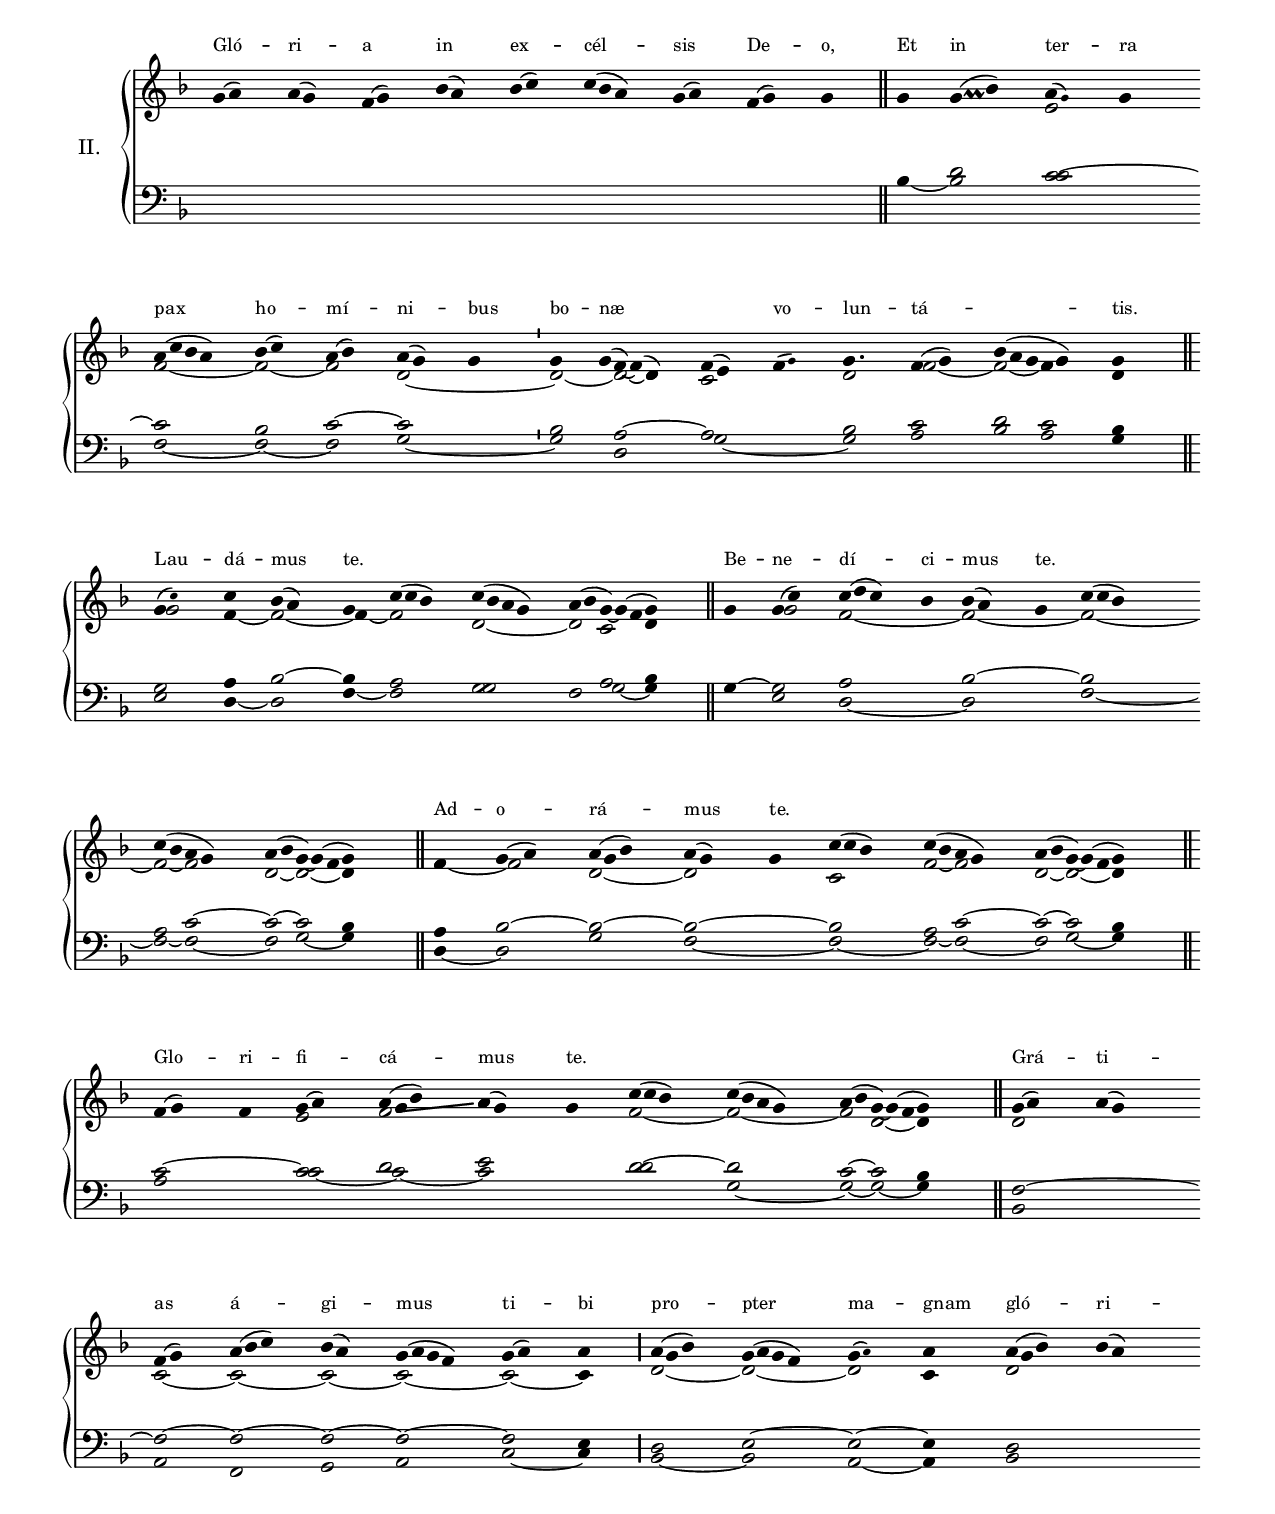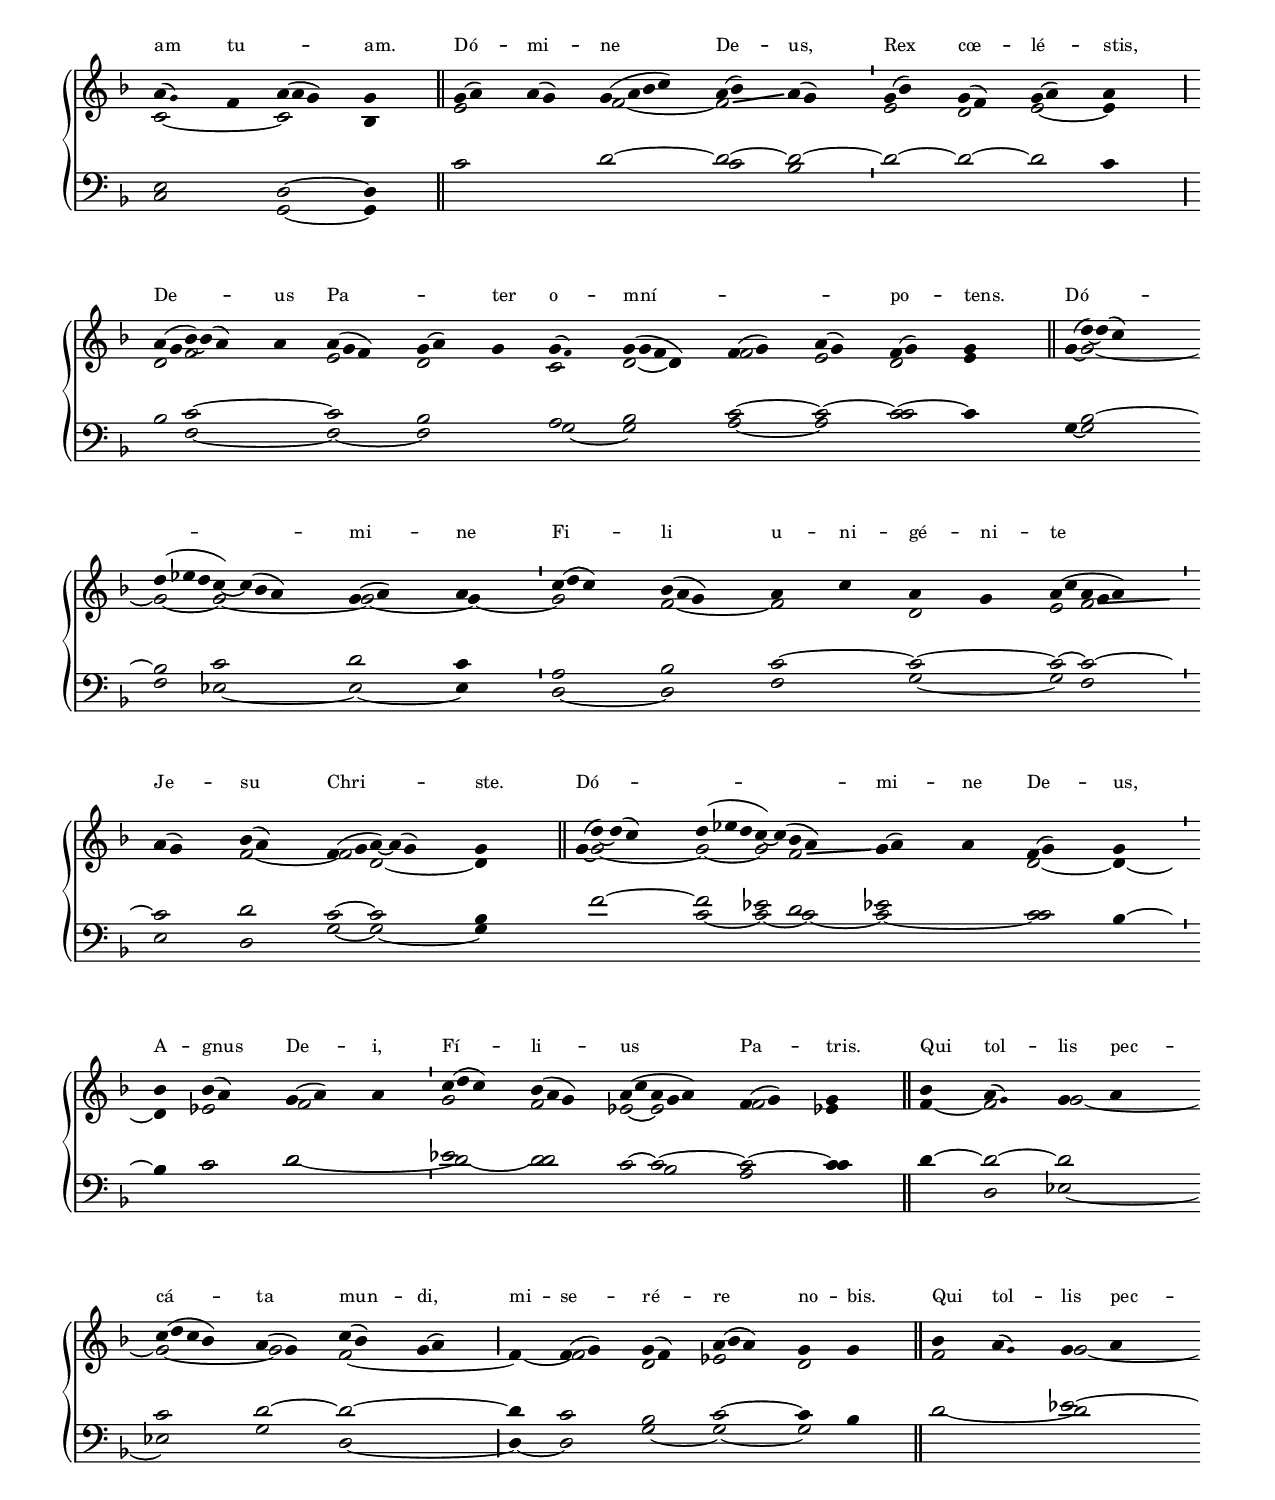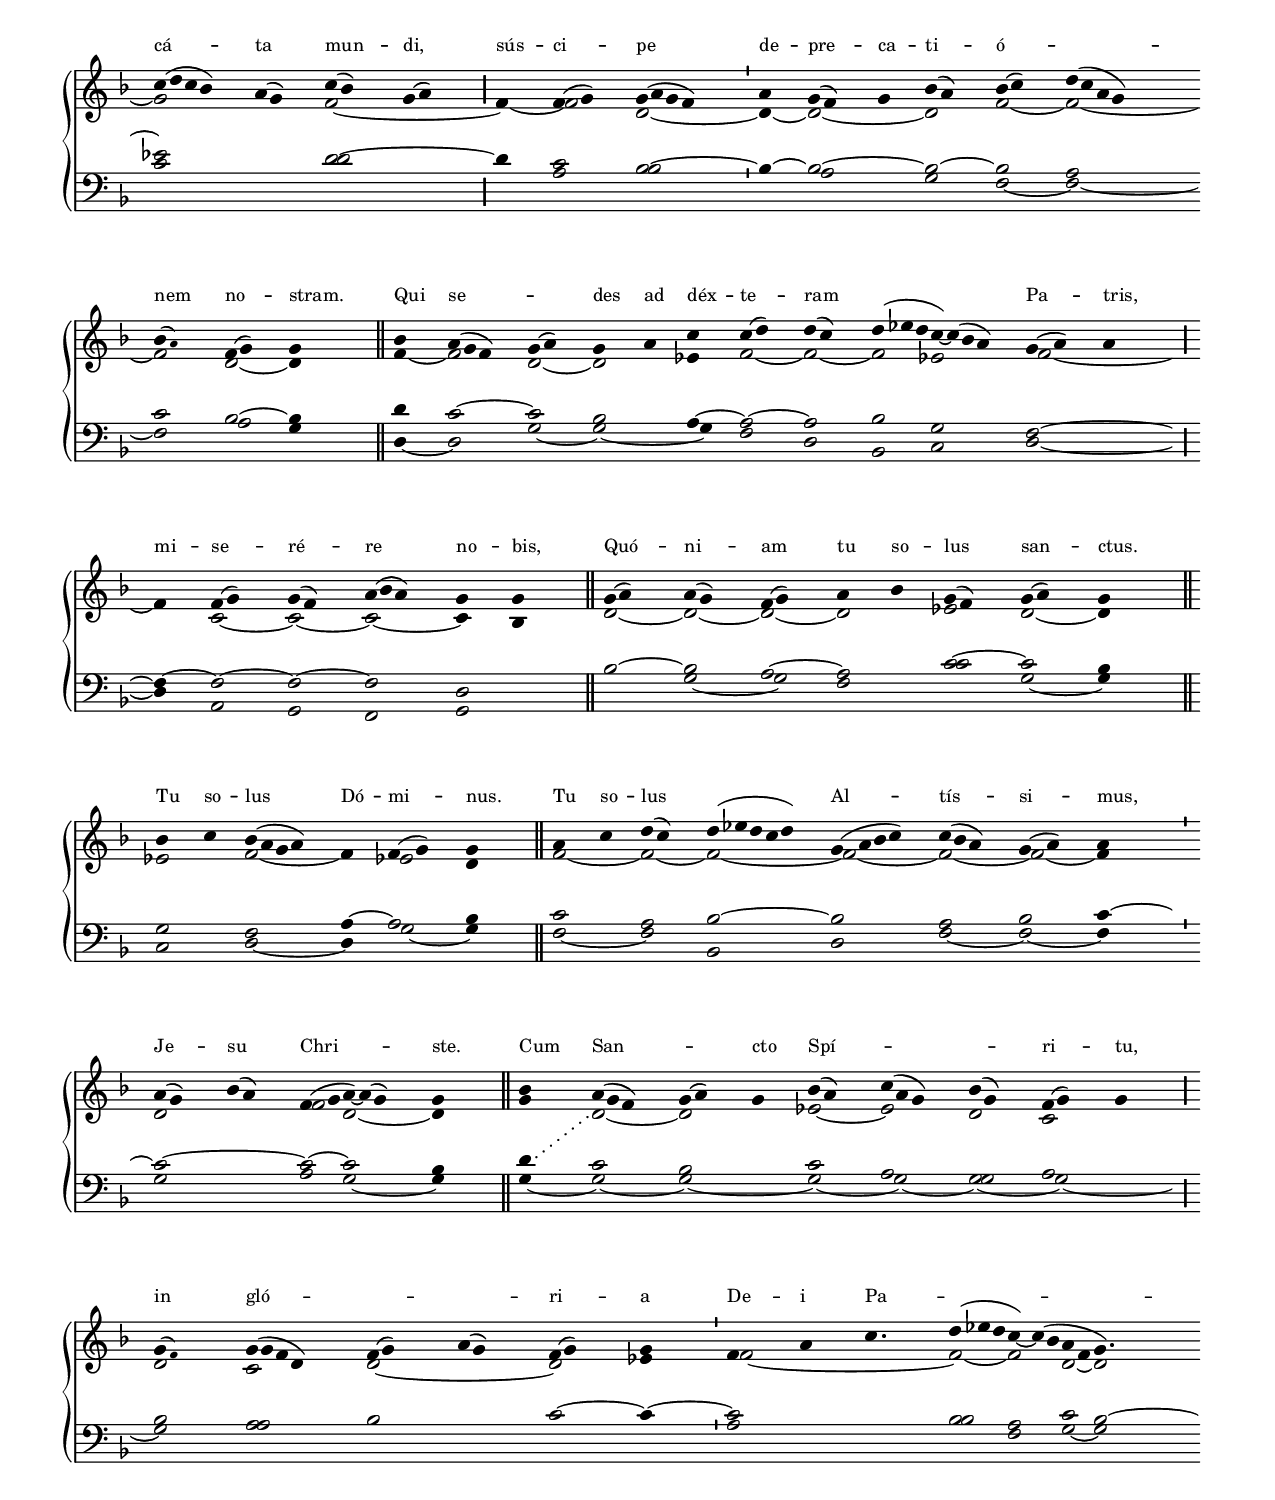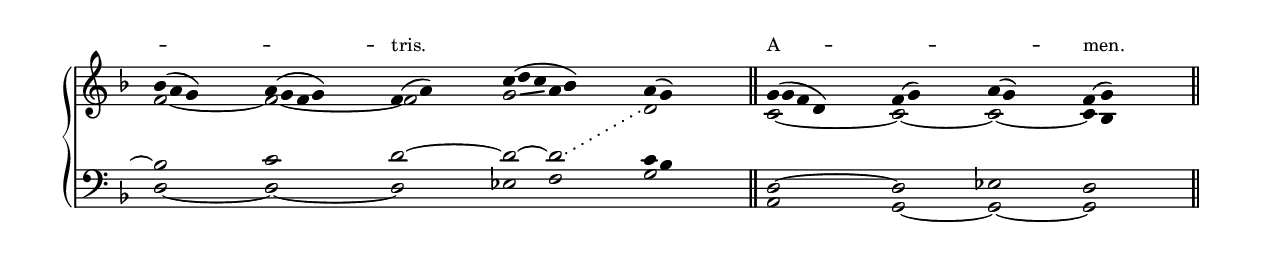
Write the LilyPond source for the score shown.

\version "2.18"
\include "gregorian.ly"
\include "noh2.ily"

%Page reference: page v.144
%(volume.page)

global = {
 \key g \dorian
 \cadenzaOn 
 \override Glissando #'thickness = #2.0
 \override Glissando #'breakable = ##t
}

chantText = \lyricmode {
Gló -- ri -- a in ex -- cél -- sis De -- o, 
Et in ter -- ra pax ho -- mí -- ni -- bus bo -- næ _ vo -- lun -- tá -- _ tis. 
Lau -- dá -- mus te. _ _ _ 
Be -- ne -- dí -- ci -- mus te. _ _ _ 
Ad -- o -- rá -- mus te. _ _ _ 
Glo -- ri -- fi -- cá -- mus te. _ _ _ 
Grá -- ti -- as á -- gi -- mus ti -- bi 
pro -- pter ma -- gnam gló -- ri -- am tu -- _ am. 
Dó -- mi -- ne De -- us, Rex cœ -- lé -- stis, 
De -- us Pa -- _ ter o -- mní -- _ _ po -- tens. 
Dó -- _ mi -- ne Fi -- li u -- ni -- gé -- ni -- te Je -- su Chri -- ste. 
Dó -- _ mi -- ne De -- us, A -- gnus De -- i, Fí -- li -- us Pa -- tris. 
Qui tol -- lis pec -- cá -- ta mun -- di, 
mi -- se -- ré -- re no -- bis. 
Qui tol -- lis pec -- cá -- ta mun -- di, 
sús -- ci -- pe de -- pre -- ca -- ti -- ó -- _ nem no -- stram. 
Qui se -- _ des ad déx -- te -- ram _ Pa -- tris, 
mi -- se -- ré -- re no -- bis, 
Quó -- ni -- am tu so -- lus san -- ctus. 
Tu so -- lus Dó -- mi -- nus. 
Tu so -- lus _ Al -- tís -- si -- mus, Je -- su Chri -- ste. 
Cum San -- _ cto Spí -- _ _ ri -- tu, 
in gló -- _ _ ri -- a De -- i Pa -- _ _ _ tris. _ _ 
A -- _ _ men. }

chantMusic = {
\tieDown   g'4 ( a'4) a'4 ( g'4) f'4 ( g'4) bes'4 ( a'4) bes'4 ( c''4) c''4 ( bes'4 a'4) g'4 ( a'4) f'4 ( g'4) g'4 \finalis
 g'4 g'4 ( \quil a' bes'4) a'4 ( \once \tweak #'font-size #-4 g' ) g'4 \forceBreak
 a'4 ( c''4 bes'4 a'4) bes'4 ( c''4) a'4 ( bes'4) a'4 ( g'4) g'4 \divisioMinima
 g'4 g'4 ( f'4) ~ f'4 ( d'4) f'4 ( e'4) f'4 ( \once \tweak #'font-size #-4 g' ) g'4. f'4 ( g'4) bes'4 ( a'4 g'4 f'4 g'4) g'4 \finalis \forceBreak

 g'4 ( \once \tweak #'font-size #-4 c'' ) c''4 bes'4 ( a'4) g'4 c''4 ( c''4 bes'4) c''4 ( bes'4 a'4 g'4) a'4 ( bes'4 g'4) ~ g'4 ( f'4 g'4) \finalis
 g'4 g'4 ( c''4) c''4 ( d''4 c''4) bes'4 bes'4 ( a'4) g'4 c''4 ( c''4 bes'4) \forceBreak
 c''4 ( bes'4 a'4 g'4) a'4 ( bes'4 g'4) ~ g'4 ( f'4 g'4) \finalis
 f'4 g'4 ( a'4) a'4 ( g'4 bes'4) a'4 ( g'4) g'4 c''4 ( c''4 bes'4) c''4 ( bes'4 a'4 g'4) a'4 ( bes'4 g'4) ~ g'4 ( f'4 g'4) \finalis \forceBreak

 f'4 ( g'4) f'4 g'4 ( a'4) a'4 ( g'4 bes'4) a'4 ( g'4) g'4 c''4 ( c''4 bes'4) c''4 ( bes'4 a'4 g'4) a'4 ( bes'4 g'4) ~ g'4 ( f'4 g'4) \finalis
 g'4 ( a'4) a'4 ( g'4) \forceBreak
 f'4 ( g'4) a'4 ( bes'4 c''4) bes'4 ( a'4) g'4 ( a'4 g'4 f'4) g'4 ( a'4) a'4 \divisioMaior
 a'4 ( g'4 bes'4) g'4 ( a'4 g'4 f'4) g'4 ( \once \tweak #'font-size #-4 a' ) a'4 a'4 ( g'4 bes'4) bes'4 ( a'4) \forceBreak
 a'4 ( \once \tweak #'font-size #-4 g' ) f'4 a'4 ( a'4 g'4) g'4 \finalis
 g'4 ( a'4) a'4 ( g'4) g'4 ( a'4 bes'4 c''4) a'4 ( bes'4) a'4 ( g'4) \divisioMinima
 g'4 ( bes'4) g'4 ( f'4) g'4 ( a'4) a'4 \divisioMaior \forceBreak

 a'4 ( g'4 bes'4) ~ bes'4 ( a'4) a'4 a'4 ( g'4 f'4) g'4 ( a'4) g'4 g'4 ( \once \tweak #'font-size #-4 f' ) g'4 ( g'4 f'4 d'4) f'4 ( g'4) a'4 ( g'4) f'4 ( g'4) g'4 \finalis
  g'4 ( d''4) ~ d''4 ( c''4) \forceBreak
 d''4 ( ees''4 d''4 c''4) ~ c''4 ( bes'4 a'4) g'4 ( a'4) a'4 \divisioMinima
 c''4 ( d''4 c''4) bes'4 ( a'4 g'4) a'4 c''4 a'4 g'4 a'4 ( c''4 a'4 g'4 a'4) \divisioMinima \forceBreak

 a'4 ( g'4) bes'4 ( a'4) f'4 ( g'4 a'4) ~ a'4 ( g'4) g'4 \finalis
  g'4 ( d''4) ~ d''4 ( c''4) d''4 ( ees''4 d''4 c''4) ~ c''4 ( bes'4 a'4) g'4 ( a'4) a'4 f'4 ( g'4) g'4 \divisioMinima \forceBreak

 bes'4 bes'4 ( a'4) g'4 ( a'4) a'4 \divisioMinima
 c''4 ( d''4 c''4) bes'4 ( a'4 g'4) a'4 ( c''4 a'4 g'4 a'4) f'4 ( g'4) g'4 \finalis
 bes'4 a'4 ( \once \tweak #'font-size #-4 g' ) g'4 a'4 \forceBreak
 c''4 ( d''4 c''4 bes'4) a'4 ( g'4) c''4 ( bes'4) g'4 ( a'4) \divisioMaior
 f'4 f'4 ( g'4) g'4 ( f'4) a'4 ( bes'4 a'4) g'4 g'4 \finalis
 bes'4 a'4 ( \once \tweak #'font-size #-4 g' ) g'4 a'4 \forceBreak
 c''4 ( d''4 c''4 bes'4) a'4 ( g'4) c''4 ( bes'4) g'4 ( a'4) \divisioMaior
 f'4 f'4 ( g'4) g'4 ( a'4 g'4 f'4) \divisioMinima
 a'4 g'4 ( f'4) g'4 bes'4 ( a'4) bes'4 ( c''4) d''4 ( c''4 a'4 g'4) \forceBreak
 bes'4 ( \once \tweak #'font-size #-4 a' ) f'4 ( g'4) g'4 \finalis
 bes'4 a'4 ( g'4 f'4) g'4 ( a'4) g'4 a'4 c''4 c''4 ( d''4)  d''4 ( c''4) d''4 ( ees''4 d''4 c''4) ~ c''4 ( bes'4 a'4) g'4 ( a'4) a'4 \divisioMaior \forceBreak

 f'4 f'4 ( g'4) g'4 ( f'4) a'4 ( bes'4 a'4) g'4 g'4 \finalis
 g'4 ( a'4) a'4 ( g'4) f'4 ( g'4) a'4 bes'4 g'4 ( f'4) g'4 ( a'4) g'4 \finalis \forceBreak

 bes'4 c''4 bes'4 ( a'4 g'4 a'4) f'4 f'4 ( g'4) g'4 \finalis
 a'4 c''4  d''4 ( c''4) d''4 ( ees''4 d''4 c''4 d''4) g'4 ( a'4 bes'4 c''4) c''4 ( bes'4 a'4) g'4 ( a'4) a'4 \divisioMinima \forceBreak

 a'4 ( g'4) bes'4 ( a'4) f'4 ( g'4 a'4) ~ a'4 ( g'4) g'4 \finalis
 bes'4 a'4 ( g'4 f'4) g'4 ( a'4) g'4 bes'4 ( a'4) c''4 ( a'4 g'4) bes'4 ( g'4) f'4 ( g'4) g'4 \divisioMaior \forceBreak

 g'4 ( \once \tweak #'font-size #-4 f' ) g'4 ( g'4 f'4 d'4) f'4 ( g'4) a'4 ( g'4) f'4 ( g'4) g'4 \divisioMinima
 f'4 a'4  c''4. d''4 ( ees''4 d''4 c''4) ~ c''4 ( bes'4 a'4 f'4 g'4.) \forceBreak
 bes'4 ( a'4 g'4) a'4 ( g'4 f'4 g'4) f'4 ( a'4) c''4 ( d''4 c''4 a'4 bes'4) a'4 ( g'4) \finalis
 g'4 ( g'4 f'4 d'4) f'4 ( g'4) a'4 ( g'4) f'4 ( g'4) \finalis

}

altoMusic = {
r2*18/2 \finalis
r4 r2*3/2 e'2*3/2 f'2*4/2 ~ f'2 ~ f'2 d'2*3/2 ~ \divisioMinima
d'2 ~ d'2 ~ d'4 c'2*4/2 d'2*3/4 f'2 ~ f'2*3/2 ~ f'4 g'4 d'4 \finalis
g'2 f'4 ~ f'2 ~ f'4 ~ f'2*3/2 d'2*4/2 ~ d'2 c'2*3/2 d'4 \finalis
r4 g'2 f'2*4/2 ~ f'2*3/2 ~ f'2*3/2 ~ f'2 ~ f'2 d'2 ~ d'2*3/2 ~ d'4 \finalis
f'4 ~ f'2 d'2*3/2 ~ d'2*3/2 c'2*3/2 f'2 ~ f'2 d'2 ~ d'2*3/2 ~ d'4 \finalis
r2*3/2 e'2 f'2*3/2 -\tweak Glissando.Y-offset #-0.8 \glissando a'4 r2 f'2*3/2 ~ f'2*4/2 ~ f'2 d'2*3/2 ~ d'4 \finalis
d'2*4/2 c'2 ~ c'2*3/2 ~ c'2 ~ c'2*4/2 ~ c'2 ~ c'4 \divisioMaior
d'2*3/2 ~ d'2*4/2 ~ d'2 c'4 d'2*5/2 c'2*3/2 ~ c'2*3/2 bes4 \finalis
e'2*4/2 f'2*4/2 ~ f'2 -\tweak Glissando.Y-offset #-0.8 \glissando a'4 g'4 \divisioMinima
e'2 d'2 e'2 ~ e'4 \divisioMaior
d'2 f'2*4/2 e'2*3/2 d'2*3/2 c'2 d'2*3/2 ~ d'4 f'2 e'2 d'2 e'4 g'4 ~ g'2*3/2 ~ g'2*3/2 ~ g'2*4/2 ~ g'2 ~ g'4 ~ \divisioMinima
g'2*3/2 f'2*3/2 ~ f'2 d'2 e'2 f'2*3/2 -\tweak Glissando.Y-offset #-0.8 \glissando \divisioMinima
a'4 g'4 f'2 ~ f'2 d'2*3/2 ~ d'4 g'4 ~ g'2*3/2 ~ g'2*3/2 ~ g'2 f'2 -\tweak Glissando.Y-offset #-0.8 \glissando g'4 r2 d'2 ~ d'4 ~ \divisioMinima
d'4 ees'2 f'2*3/2 \divisioMinima
g'2*3/2 f'2*3/2 ees'2 ~ ees'2*3/2 f'2 ees'4 \finalis
f'4 ~ f'2 g'2 ~ g'2*4/2 ~ g'2 f'2*4/2 ~ \divisioMaior
f'4 ~ f'2 d'2 ees'2*3/2 d'2 \finalis
f'2*3/2 g'2 ~ g'2*6/2 f'2*4/2 ~ \divisioMaior
f'4 ~ f'2 d'2*4/2 ~ \divisioMinima
d'4 ~ d'2*3/2 ~ d'2 f'2 ~ f'2*4/2 ~ f'2 d'2 ~ d'4 \finalis
f'4 ~ f'2*3/2 d'2 ~ d'2 ees'4 f'2 ~ f'2 ~ f'2*3/2 ees'2*4/2 f'2*3/2 ~ \divisioMaior
f'4 c'2 ~ c'2 ~ c'2*3/2 ~ c'4 bes4 \finalis
d'2 ~ d'2 ~ d'2 ~ d'2 ees'2 d'2 ~ d'4 \finalis
ees'2 f'2*4/2 ~ f'4 ees'2 d'4 \finalis
f'2 ~ f'2 ~ f'2*5/2 ~ f'2*4/2 ~ f'2*3/2 ~ f'2 ~ f'4 \divisioMinima
d'2*4/2 f'2 d'2*3/2 ~ d'4 \finalis
g'4 d'2*3/2 ~ d'2*3/2 ees'2 ~ ees'2*3/2 d'2 c'2*3/2 \divisioMaior
d'2 c'2*4/2 d'2*4/2 ~ d'2 ees'4 \divisioMinima
f'2*7/4 ~ f'2*3/2 ~ f'2*3/2 d'2 ~ d'2*3/4 f'2*3/2 ~ f'2*4/2 ~ f'2 g'2*3/2 -\tweak Glissando.Y-offset #-0.8 \glissando a'4 bes'4 d'2 \finalis
c'2*4/2 ~ c'2 ~ c'2 ~ c'4 bes4 \finalis
}

tenorMusic = {
r2*18/2 \finalis
r4 d'2*3/2 c'2*3/2 ~ c'2*4/2 bes2 c'2 ~ c'2*3/2 \divisioMinima
bes2 a2*3/2 ~ a2*4/2 bes2*3/4 c'2 d'2*3/2 c'2 bes4 \finalis
g2 a4 bes2 ~ bes4 a2*3/2 g2*6/2 a2*3/2 bes4 \finalis
g4 ~ g2 a2*4/2 bes2*3/2 ~ bes2*3/2 a2 c'2 ~ c'2 ~ c'2*3/2 bes4 \finalis
a4 bes2 ~ bes2*3/2 ~ bes2*3/2 ~ bes2*3/2 a2 c'2 ~ c'2 ~ c'2*3/2 bes4 \finalis
c'2*3/2 ~ c'2 d'2*3/2 e'2*3/2 d'2*3/2 ~ d'2*4/2 c'2 ~ c'2*3/2 bes4 \finalis
f2*4/2 ~ f2 ~ f2*3/2 ~ f2 ~ f2*4/2 ~ f2 e4 \divisioMaior
d2*3/2 e2*4/2 ~ e2 ~ e4 d2*5/2 e2*3/2 d2*3/2 ~ d4 \finalis
c'2*4/2 d'2*4/2 ~ d'2 ~ d'2 ~ \divisioMinima
d'2 ~ d'2 ~ d'2 c'4 \divisioMaior
bes2 c'2*4/2 ~ c'2*3/2 bes2*3/2 a2 bes2*4/2 c'2 ~ c'2 ~ c'2 ~ c'4 r4 bes2*3/2 ~ bes2*3/2 c'2*4/2 d'2 c'4 \divisioMinima
a2*3/2 bes2*3/2 c'2 ~ c'2 ~ c'2 ~ c'2*3/2 ~ \divisioMinima
c'2 d'2 c'2 ~ c'2*3/2 bes4 r4 f'2*3/2 ~ f'2*3/2 ees'2 d'2 ees'2*3/2 \shiftRight c'2 bes4 ~ \divisioMinima
bes4 c'2 d'2*3/2 \divisioMinima
ees'2*3/2 \shiftRight d'2*3/2 c'2 ~ c'2*3/2 ~ c'2 ~ c'4 \finalis
d'4 ~ d'2 ~ d'2 c'2*4/2 d'2 ~ d'2*4/2 ~ \divisioMaior
d'4 c'2 bes2 c'2*3/2 ~ c'4 bes4 \finalis
r2*3/2 ees'2 ~ ees'2*6/2 d'2*4/2 ~ \divisioMaior
d'4 c'2 bes2*4/2 ~ \divisioMinima
bes4 ~ bes2*3/2 ~ bes2 ~ bes2 a2*4/2 c'2 bes2 ~ bes4 \finalis
d'4 c'2*3/2 ~ c'2 bes2 a4 ~ a2 ~ a2 bes2*3/2 g2*4/2 f2*3/2 ~ \divisioMaior
f4 ~ f2 ~ f2 ~ f2*3/2 d2 \finalis
bes2 ~ bes2 a2 ~ a2 c'2 ~ c'2 bes4 \finalis
g2 f2*4/2 a4 ~ a2 bes4 \finalis
c'2 a2 bes2*5/2 ~ bes2*4/2 a2*3/2 bes2 c'4 ~ \divisioMinima
c'2*4/2 ~ c'2 ~ c'2*3/2 bes4 \finalis
d'4 c'2*3/2 bes2*3/2 c'2 a2*3/2 \shiftRight g2 a2*3/2 \divisioMaior
bes2 \shiftRight a2*4/2 bes2*4/2 c'2 ~ c'4 ~ \divisioMinima
c'2*7/4 \shiftRight bes2*3/2 a2*3/2 c'2 bes2*3/4 ~ bes2*3/2 c'2*4/2 d'2 ~ d'2*3/2 ~ d'2 c'4 bes4 \finalis
d2*4/2 ~ d2 ees2 d2 \finalis
}

bassMusic = {
r2*18/2 \finalis
bes4 ~ bes2*3/2 \shiftRight c'2*3/2 f2*4/2 ~ f2 ~ f2 g2*3/2 ~ \divisioMinima
g2 d2*3/2 g2*4/2 ~ g2*3/4 a2 bes2*3/2 a2 g4 \finalis
e2 d4 ~ d2 f4 ~ f2*3/2 \shiftRight g2*4/2 f2 g2*3/2 ~ g4 \finalis
r4 e2 d2*4/2 ~ d2*3/2 f2*3/2 ~ f2 ~ f2 ~ f2 g2*3/2 ~ g4 \finalis
d4 ~ d2 g2*3/2 f2*3/2 ~ f2*3/2 ~ f2 ~ f2 ~ f2 g2*3/2 ~ g4 \finalis
a2*3/2 \shiftRight c'2 ~ c'2*3/2 ~ c'2*3/2 \shiftRight d'2*3/2 g2*4/2 ~ g2 ~ g2*3/2 ~ g4 \finalis
bes,2*4/2 a,2 f,2*3/2 g,2 a,2*4/2 c2 ~ c4 \divisioMaior
bes,2*3/2 ~ bes,2*4/2 a,2 ~ a,4 bes,2*5/2 c2*3/2 g,2*3/2 ~ g,4 \finalis
r2*8/2 c'2 bes2 \divisioMinima
r2*7/2 \divisioMaior
r2 f2*4/2 ~ f2*3/2 ~ f2*3/2 g2 ~ g2*4/2 a2 ~ a2 \shiftRight c'2*3/2 g4 ~ g2*3/2 f2*3/2 ees2*4/2 ~ ees2 ~ ees4 \divisioMinima
d2*3/2 ~ d2*3/2 f2 g2 ~ g2 f2*3/2 \divisioMinima
e2 d2 g2 ~ g2*3/2 ~ g4 r2*4/2 c'2*3/2 ~ c'2 ~ c'2 ~ c'2*3/2 ~ c'2*3/2 \divisioMinima
bes4 c'2 d'2*3/2 ~ \divisioMinima
d'2*3/2 ~ d'2*3/2 r2 bes2*3/2 a2 \shiftRight c'4 \finalis
r4 d2 ees2 ~ ees2*4/2 g2 d2*4/2 ~ \divisioMaior
d4 ~ d2 g2 ~ g2*3/2 ~ g2 \finalis
d'2*3/2 ~ d'2 c'2*6/2 \shiftRight d'2*4/2 \divisioMaior
r4 a2 \shiftRight bes2*4/2 \divisioMinima
r4 a2*3/2 g2 f2 ~ f2*4/2 ~ f2 a2 g4 \finalis
d4 ~ d2*3/2 g2 ~ g2 ~ g4 f2 d2 bes,2*3/2 c2*4/2 d2*3/2 ~ \divisioMaior
d4 a,2 g,2 f,2*3/2 g,2 \finalis
r2 g2 ~ g2 f2 \shiftRight c'2 g2 ~ g4 \finalis
c2 d2*4/2 ~ d4 g2 ~ g4 \finalis
f2 ~ f2 bes,2*5/2 d2*4/2 f2*3/2 ~ f2 ~ f4 \divisioMinima
g2*4/2 a2 g2*3/2 ~ g4 \finalis
g4 ~ g2*3/2 ~ g2*3/2 ~ g2 ~ g2*3/2 ~ g2 ~ g2*3/2 ~ \divisioMaior
g2 a2*4/2 r2*7/2 \divisioMinima
a2*7/4 bes2*3/2 f2*3/2 g2 ~ g2*3/4 d2*3/2 ~ d2*4/2 ~ d2 ees2*3/2 f2 g2 \finalis
a,2*4/2 g,2 ~ g,2 ~ g,2 \finalis
}

voiceLines = {
\voiceLineStyle
s2*903/4
\allowVoiceLineBreak
\voiceLine  "down" "up" d'2*1/2 d'2*1/2

s2*53/2
\allowVoiceLineBreak
\voiceLine "down" "up" d'2*2/2 d'2*1/2


}

\score{
  <<
    \new Lyrics
    \new GrandStaff <<
      \set GrandStaff.autoBeaming = ##f
      \set GrandStaff.instrumentName = \markup \center-column {
        "II."
      }
      \new Staff = up <<
        \new Voice = "chant" {
          \voiceOne \global \chantMusic
        }
        \new Voice {
          \voiceTwo \global \altoMusic
        }
      >>

      \new Staff = down <<
        \clef bass
        \new Voice {
          \voiceOne \global \tenorMusic
        }
        \new Voice {
          \voiceTwo \global \bassMusic
        }
	\new Voice {
        \voiceThree \global \voiceLines
        }
      >>
    >>
    \context Lyrics {
      \lyricsto chant {
      \chantText
    }
    }
  >>
  \layout{
  }
  
}
